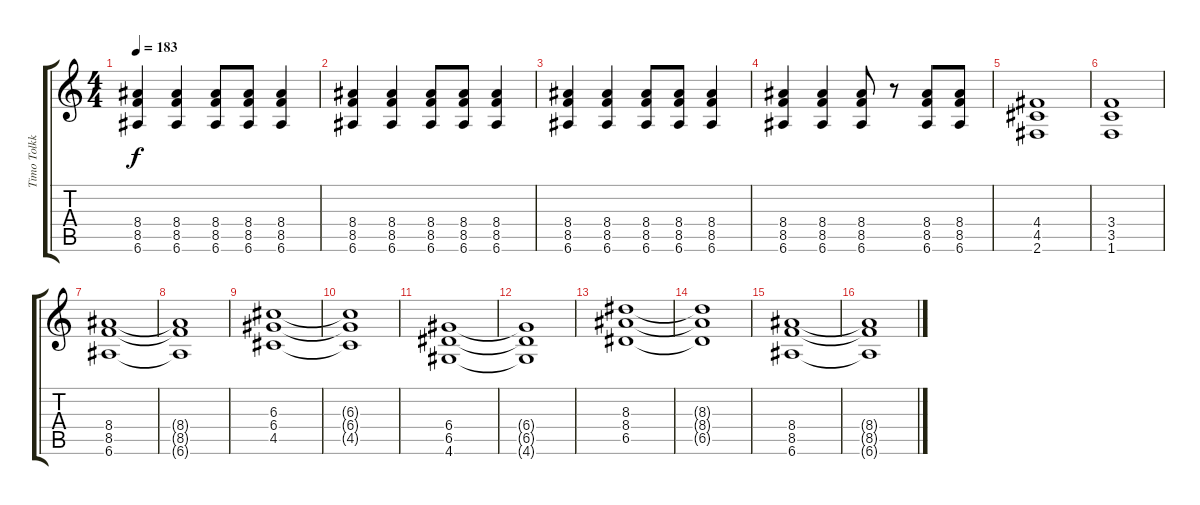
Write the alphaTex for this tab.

\track ("Timo Tolkki" "Timo Tolkk") {instrument distortionguitar}
\staff {score tabs}
\tuning (E4 B3 G3 D3 A2 E2) {hide}
\ts (4 4)
\tempo 183
\clef g2
\ks c
(8.4 8.5 6.6).4{dy f} (8.4 8.5 6.6).4 (8.4 8.5 6.6).8 (8.4 8.5 6.6).8 (8.4 8.5 6.6).4 |
(8.4 8.5 6.6).4 (8.4 8.5 6.6).4 (8.4 8.5 6.6).8 (8.4 8.5 6.6).8 (8.4 8.5 6.6).4 |
(8.4 8.5 6.6).4 (8.4 8.5 6.6).4 (8.4 8.5 6.6).8 (8.4 8.5 6.6).8 (8.4 8.5 6.6).4 |
(8.4 8.5 6.6).4 (8.4 8.5 6.6).4 (8.4 8.5 6.6).8 r.8 (8.4 8.5 6.6).8 (8.4 8.5 6.6).8 |
(4.4 4.5 2.6).1 |
(3.4 3.5 1.6).1 |
(8.4 8.5 6.6).1 |
(8.4{t} 8.5{t} 6.6{t}).1 |
(6.3 6.4 4.5).1 |
(6.3{t} 6.4{t} 4.5{t}).1 |
(6.4 6.5 4.6).1 |
(6.4{t} 6.5{t} 4.6{t}).1 |
(8.3 8.4 6.5).1 |
(8.3{t} 8.4{t} 6.5{t}).1 |
(8.4 8.5 6.6).1 |
(8.4{t} 8.5{t} 6.6{t}).1
